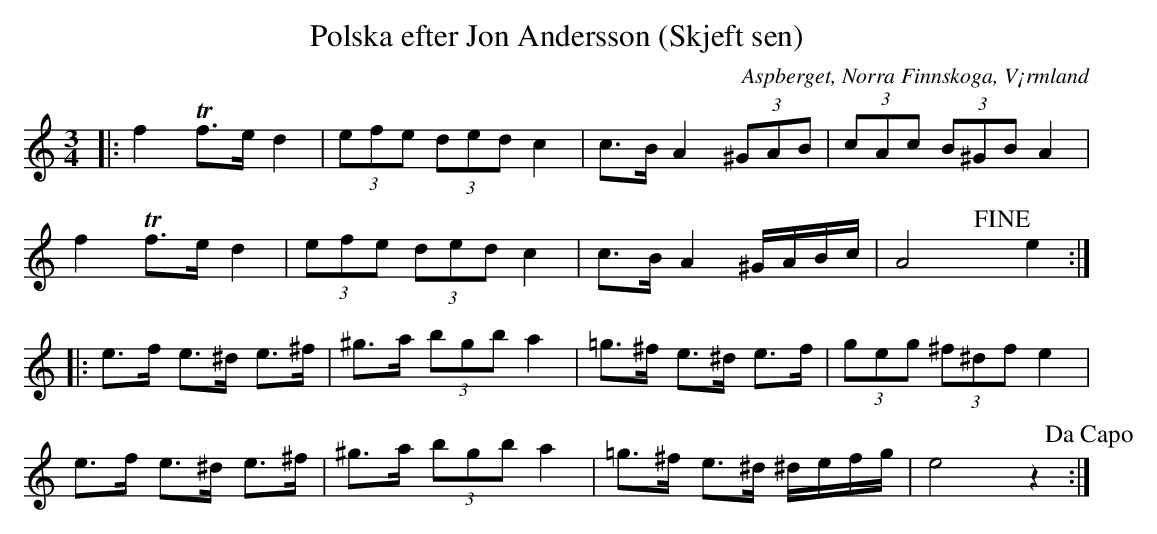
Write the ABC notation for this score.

X:1
T:Polska efter Jon Andersson (Skjeft sen)
O:Aspberget, Norra Finnskoga, V¡rmland
M:3/4
L:1/8
K:Am
|: f2 !trill!f3/2e/2 d2 | (3efe (3ded c2 | c3/2B/2 A2 (3^GAB | (3cAc (3B^GB A2 |
f2 !trill!f3/2e/2 d2 | (3efe (3ded c2 | c3/2B/2 A2 ^G/2A/2B/2c/2 | A4 !fine! y y e2 :|
|: e3/2f/2 e3/2^d/2 e3/2^f/2 | ^g3/2a/2 (3bgb a2 | =g3/2^f/2 e3/2^d/2 e3/2f/2 | (3geg (3^f^df e2 |
e3/2f/2 e3/2^d/2 e3/2^f/2 | ^g3/2a/2 (3bgb a2 | =g3/2^f/2 e3/2^d/2 ^d/2e/2f/2g/2 | e4 z2 !dacapo!:|
